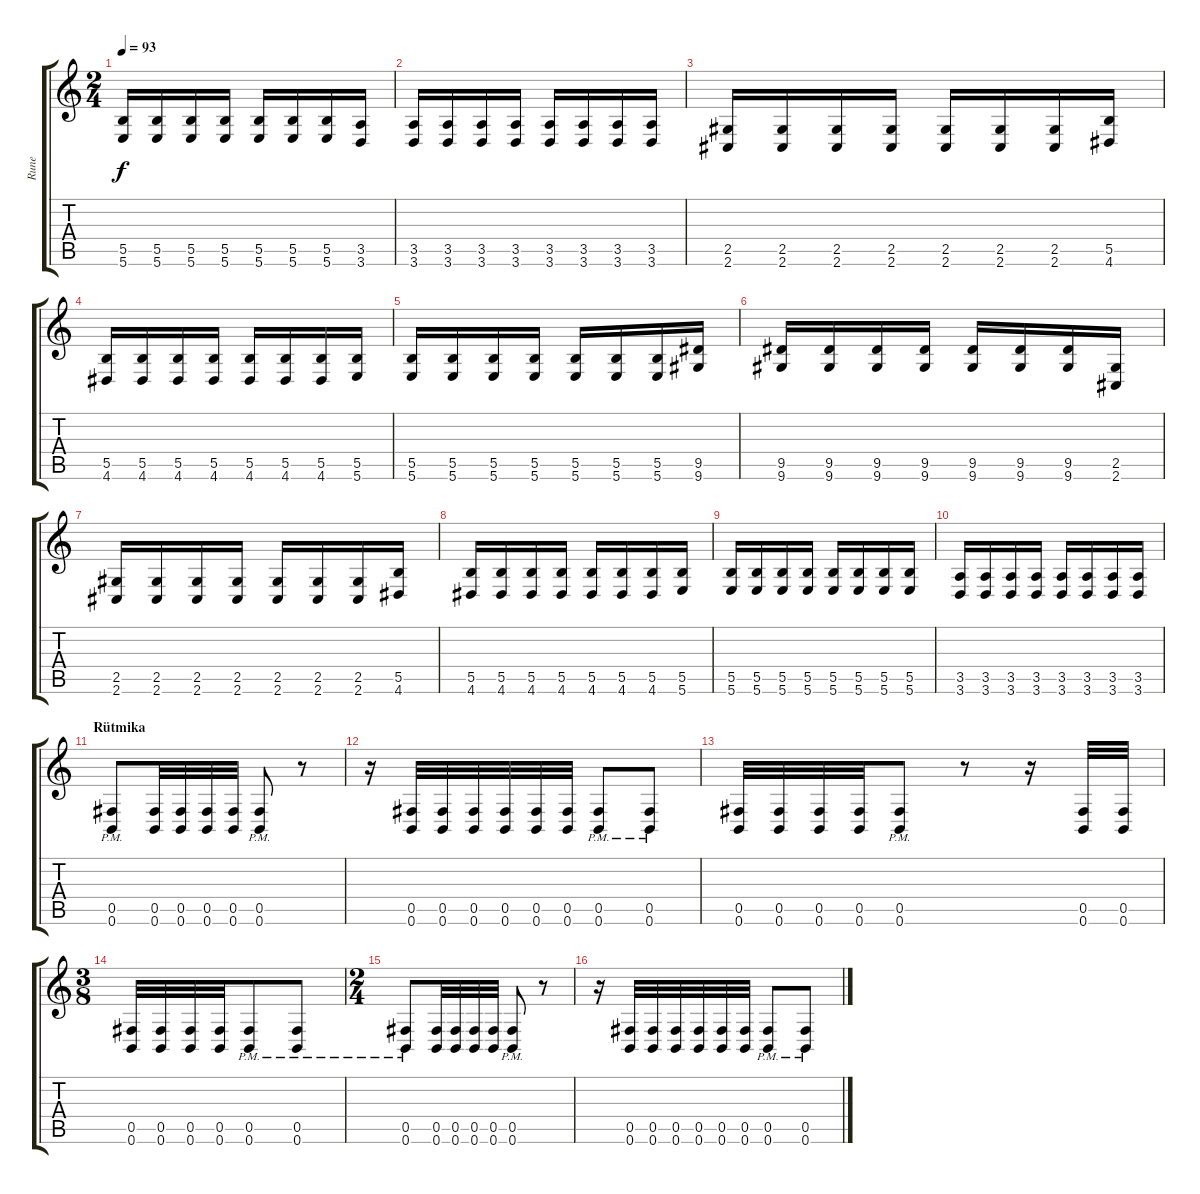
\track ("Rune" "Rune") {instrument distortionguitar}
\staff {score tabs}
\tuning (Db4 Ab3 E3 B2 Gb2 B1) {hide}
\ts (2 4)
\tempo 93
\clef g2
\ks c
(5.5 5.6).16{dy f} (5.5 5.6).16 (5.5 5.6).16 (5.5 5.6).16 (5.5 5.6).16 (5.5 5.6).16 (5.5 5.6).16 (3.5 3.6).16 |
(3.5 3.6).16 (3.5 3.6).16 (3.5 3.6).16 (3.5 3.6).16 (3.5 3.6).16 (3.5 3.6).16 (3.5 3.6).16 (3.5 3.6).16 |
(2.5 2.6).16 (2.5 2.6).16 (2.5 2.6).16 (2.5 2.6).16 (2.5 2.6).16 (2.5 2.6).16 (2.5 2.6).16 (5.5 4.6).16 |
(5.5 4.6).16 (5.5 4.6).16 (5.5 4.6).16 (5.5 4.6).16 (5.5 4.6).16 (5.5 4.6).16 (5.5 4.6).16 (5.5 5.6).16 |
(5.5 5.6).16 (5.5 5.6).16 (5.5 5.6).16 (5.5 5.6).16 (5.5 5.6).16 (5.5 5.6).16 (5.5 5.6).16 (9.5 9.6).16 |
(9.5 9.6).16 (9.5 9.6).16 (9.5 9.6).16 (9.5 9.6).16 (9.5 9.6).16 (9.5 9.6).16 (9.5 9.6).16 (2.5 2.6).16 |
(2.5 2.6).16 (2.5 2.6).16 (2.5 2.6).16 (2.5 2.6).16 (2.5 2.6).16 (2.5 2.6).16 (2.5 2.6).16 (5.5 4.6).16 |
(5.5 4.6).16 (5.5 4.6).16 (5.5 4.6).16 (5.5 4.6).16 (5.5 4.6).16 (5.5 4.6).16 (5.5 4.6).16 (5.5 5.6).16 |
(5.5 5.6).16 (5.5 5.6).16 (5.5 5.6).16 (5.5 5.6).16 (5.5 5.6).16 (5.5 5.6).16 (5.5 5.6).16 (5.5 5.6).16 |
(3.5 3.6).16 (3.5 3.6).16 (3.5 3.6).16 (3.5 3.6).16 (3.5 3.6).16 (3.5 3.6).16 (3.5 3.6).16 (3.5 3.6).16 |
\section ("" "Rütmika")
(0.5{pm} 0.6{pm}).8 (0.5 0.6).32 (0.5 0.6).32 (0.5 0.6).32 (0.5 0.6).32 (0.5{pm} 0.6{pm}).8 r.8 |
r.16 (0.5 0.6).32 (0.5 0.6).32 (0.5 0.6).32 (0.5 0.6).32 (0.5 0.6).32 (0.5 0.6).32 (0.5{pm} 0.6{pm}).8 (0.5{pm} 0.6{pm}).8 |
(0.5 0.6).32 (0.5 0.6).32 (0.5 0.6).32 (0.5 0.6).32 (0.5{pm} 0.6{pm}).8 r.8 r.16 (0.5 0.6).32 (0.5 0.6).32 |
\ts (3 8)
(0.5 0.6).32 (0.5 0.6).32 (0.5 0.6).32 (0.5 0.6).32 (0.5{pm} 0.6{pm}).8 (0.5{pm} 0.6{pm}).8 |
\ts (2 4)
(0.5{pm} 0.6{pm}).8 (0.5 0.6).32 (0.5 0.6).32 (0.5 0.6).32 (0.5 0.6).32 (0.5{pm} 0.6{pm}).8 r.8 |
r.16 (0.5 0.6).32 (0.5 0.6).32 (0.5 0.6).32 (0.5 0.6).32 (0.5 0.6).32 (0.5 0.6).32 (0.5{pm} 0.6{pm}).8 (0.5{pm} 0.6{pm}).8
